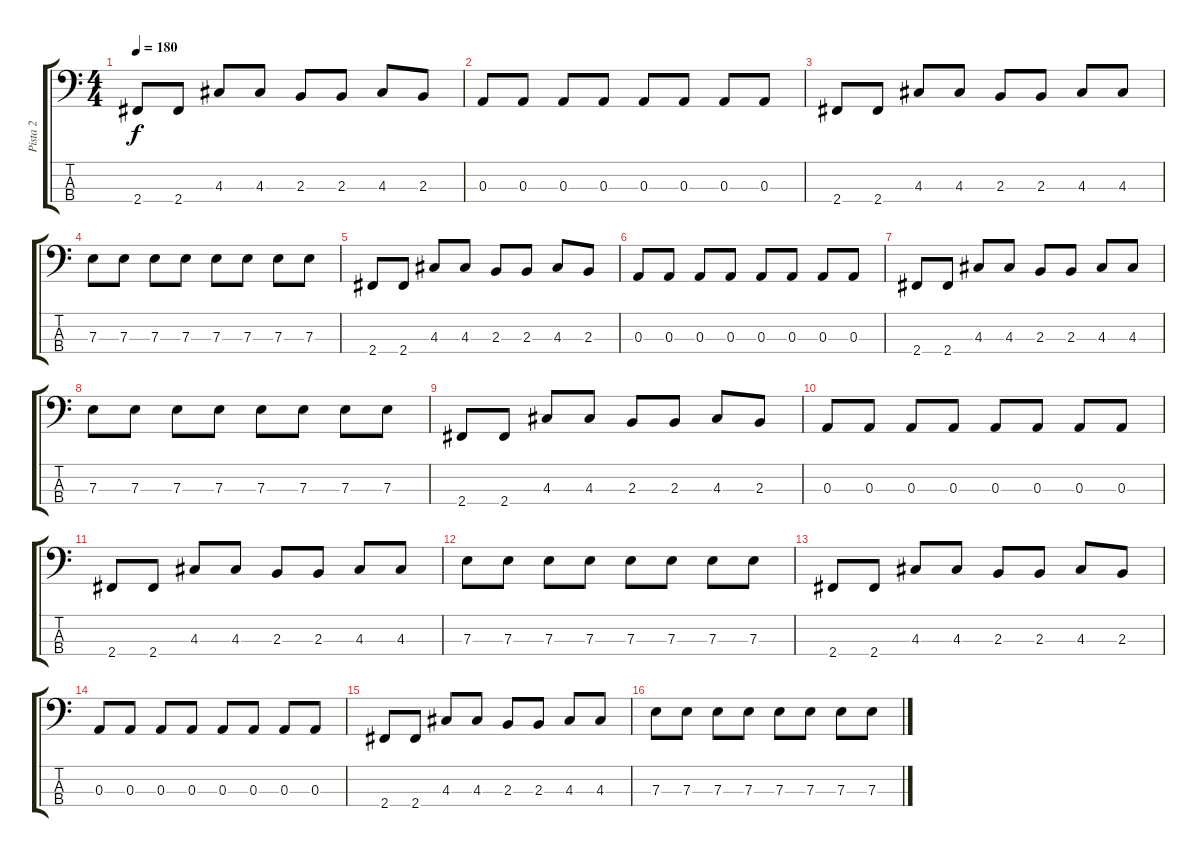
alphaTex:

\track ("Pista 2" "Pista 2") {instrument electricbassfinger}
\staff {score tabs}
\tuning (G2 D2 A1 E1) {hide}
\ts (4 4)
\tempo 180
\clef f4
\ks c
2.4.8{dy f} 2.4.8 4.3.8 4.3.8 2.3.8 2.3.8 4.3.8 2.3.8 |
0.3.8 0.3.8 0.3.8 0.3.8 0.3.8 0.3.8 0.3.8 0.3.8 |
2.4.8 2.4.8 4.3.8 4.3.8 2.3.8 2.3.8 4.3.8 4.3.8 |
7.3.8 7.3.8 7.3.8 7.3.8 7.3.8 7.3.8 7.3.8 7.3.8 |
2.4.8 2.4.8 4.3.8 4.3.8 2.3.8 2.3.8 4.3.8 2.3.8 |
0.3.8 0.3.8 0.3.8 0.3.8 0.3.8 0.3.8 0.3.8 0.3.8 |
2.4.8 2.4.8 4.3.8 4.3.8 2.3.8 2.3.8 4.3.8 4.3.8 |
7.3.8 7.3.8 7.3.8 7.3.8 7.3.8 7.3.8 7.3.8 7.3.8 |
2.4.8 2.4.8 4.3.8 4.3.8 2.3.8 2.3.8 4.3.8 2.3.8 |
0.3.8 0.3.8 0.3.8 0.3.8 0.3.8 0.3.8 0.3.8 0.3.8 |
2.4.8 2.4.8 4.3.8 4.3.8 2.3.8 2.3.8 4.3.8 4.3.8 |
7.3.8 7.3.8 7.3.8 7.3.8 7.3.8 7.3.8 7.3.8 7.3.8 |
2.4.8 2.4.8 4.3.8 4.3.8 2.3.8 2.3.8 4.3.8 2.3.8 |
0.3.8 0.3.8 0.3.8 0.3.8 0.3.8 0.3.8 0.3.8 0.3.8 |
2.4.8 2.4.8 4.3.8 4.3.8 2.3.8 2.3.8 4.3.8 4.3.8 |
7.3.8 7.3.8 7.3.8 7.3.8 7.3.8 7.3.8 7.3.8 7.3.8
